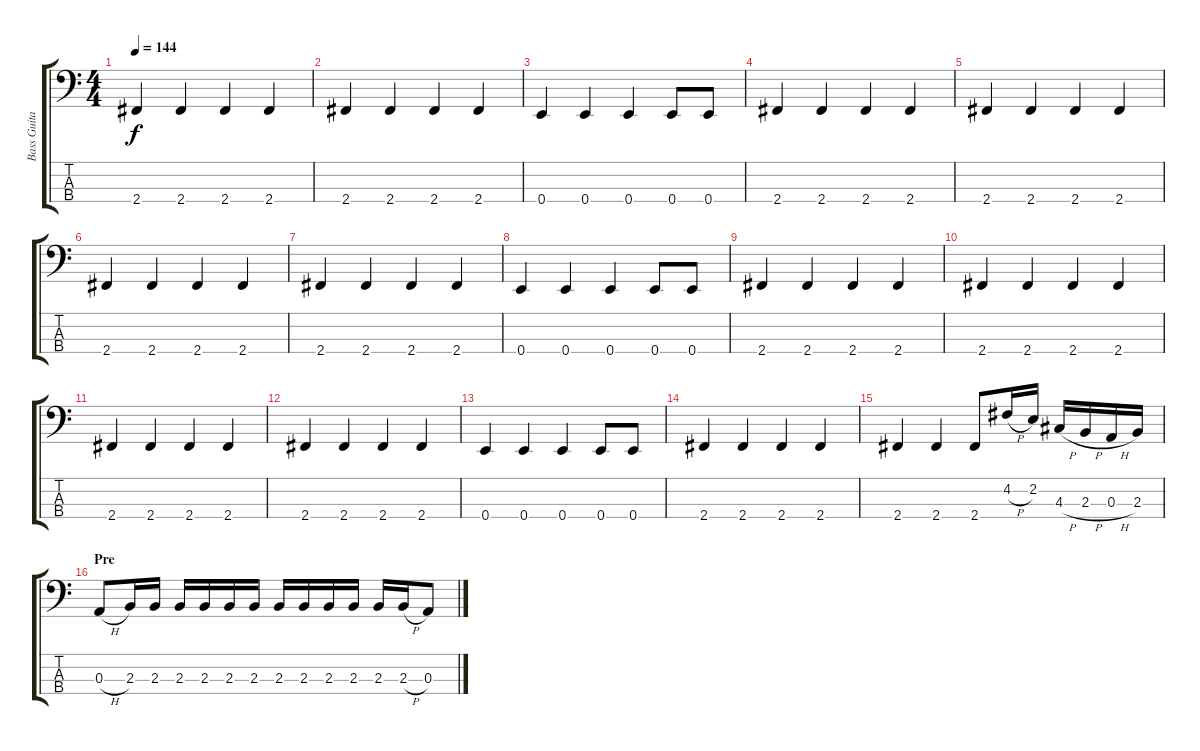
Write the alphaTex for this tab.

\track ("Bass Guitar" "Bass Guita") {instrument electricbasspick}
\staff {score tabs}
\tuning (G2 D2 A1 E1) {hide}
\ts (4 4)
\tempo 144
\clef f4
\ks c
2.4.4{dy f} 2.4.4 2.4.4 2.4.4 |
2.4.4 2.4.4 2.4.4 2.4.4 |
0.4.4 0.4.4 0.4.4 0.4.8 0.4.8 |
2.4.4 2.4.4 2.4.4 2.4.4 |
2.4.4 2.4.4 2.4.4 2.4.4 |
2.4.4 2.4.4 2.4.4 2.4.4 |
2.4.4 2.4.4 2.4.4 2.4.4 |
0.4.4 0.4.4 0.4.4 0.4.8 0.4.8 |
2.4.4 2.4.4 2.4.4 2.4.4 |
2.4.4 2.4.4 2.4.4 2.4.4 |
2.4.4 2.4.4 2.4.4 2.4.4 |
2.4.4 2.4.4 2.4.4 2.4.4 |
0.4.4 0.4.4 0.4.4 0.4.8 0.4.8 |
2.4.4 2.4.4 2.4.4 2.4.4 |
2.4.4 2.4.4 2.4.8 4.2{h}.16 2.2.16 4.3{h}.16 2.3{h}.16 0.3{h}.16 2.3.16 |
\section ("" "Pre")
0.3{h}.8 2.3.16 2.3.16 2.3.16 2.3.16 2.3.16 2.3.16 2.3.16 2.3.16 2.3.16 2.3.16 2.3.16 2.3{h}.16 0.3.8
